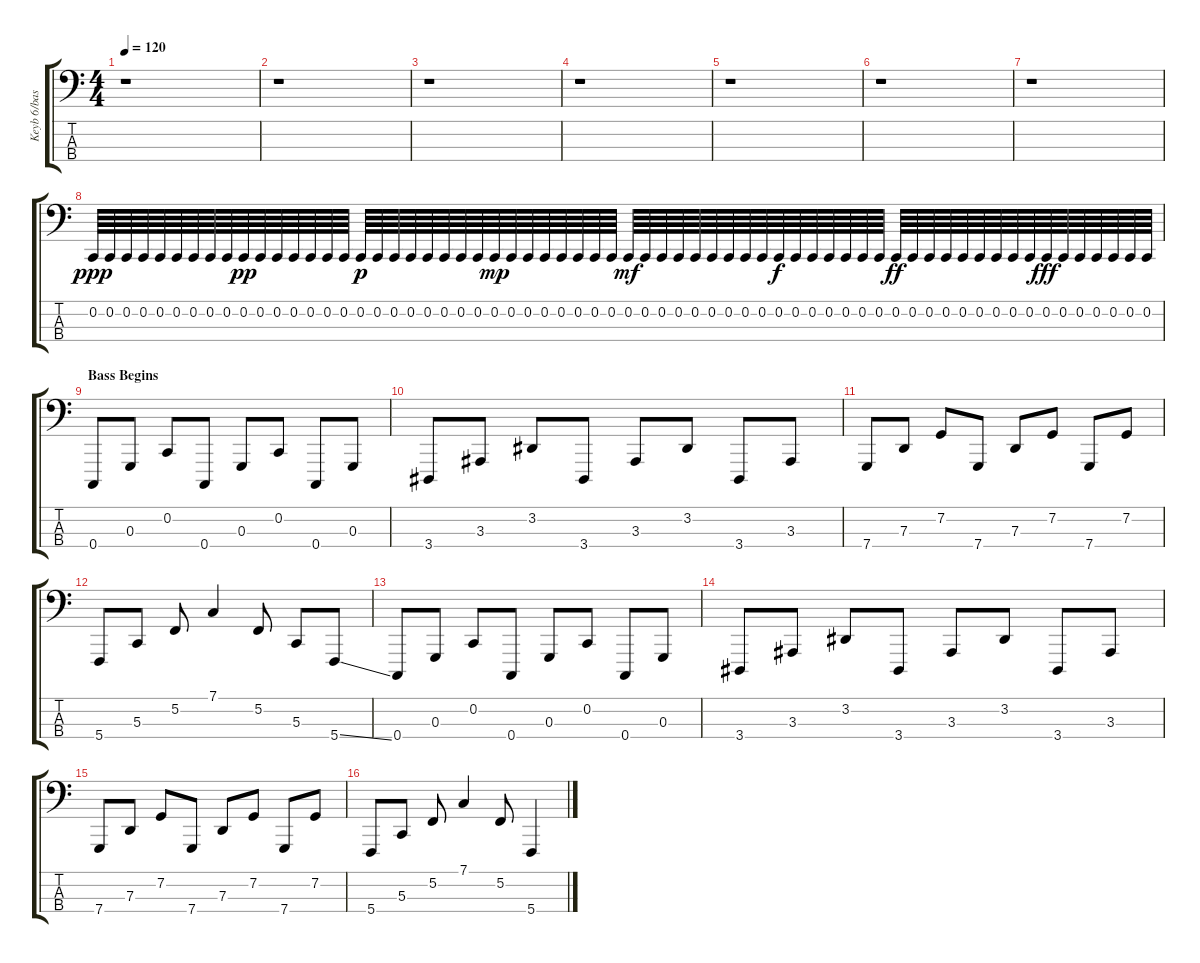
\track ("Keyb 6/bass" "Keyb 6/bas") {instrument timpani}
\staff {score tabs}
\tuning (F2 C2 G1 C1) {hide}
\ts (4 4)
\tempo 120
\clef f4
\ks c
r.1{dy f} |
r.1 |
r.1 |
r.1 |
r.1 |
r.1 |
r.1 |
0.2.64{dy ppp} 0.2.64 0.2.64 0.2.64 0.2.64 0.2.64 0.2.64 0.2.64 0.2.64 0.2.64{dy pp} 0.2.64 0.2.64 0.2.64 0.2.64 0.2.64 0.2.64 0.2.64{dy p} 0.2.64 0.2.64 0.2.64 0.2.64 0.2.64 0.2.64 0.2.64 0.2.64{dy mp} 0.2.64 0.2.64 0.2.64 0.2.64 0.2.64 0.2.64 0.2.64 0.2.64{dy mf} 0.2.64 0.2.64 0.2.64 0.2.64 0.2.64 0.2.64 0.2.64 0.2.64 0.2.64{dy f} 0.2.64 0.2.64 0.2.64 0.2.64 0.2.64 0.2.64 0.2.64{dy ff} 0.2.64 0.2.64 0.2.64 0.2.64 0.2.64 0.2.64 0.2.64 0.2.64 0.2.64{dy fff} 0.2.64 0.2.64 0.2.64 0.2.64 0.2.64 0.2.64 |
\section ("" "Bass Begins")
0.4.8{volume 16 balance 8 instrument electricbassfinger} 0.3.8 0.2.8 0.4.8 0.3.8 0.2.8 0.4.8 0.3.8 |
3.4.8 3.3.8 3.2.8 3.4.8 3.3.8 3.2.8 3.4.8 3.3.8 |
7.4.8 7.3.8 7.2.8 7.4.8 7.3.8 7.2.8 7.4.8 7.2.8 |
5.4.8 5.3.8 5.2.8 7.1.4 5.2.8 5.3.8 5.4{ss}.8 |
0.4.8 0.3.8 0.2.8 0.4.8 0.3.8 0.2.8 0.4.8 0.3.8 |
3.4.8 3.3.8 3.2.8 3.4.8 3.3.8 3.2.8 3.4.8 3.3.8 |
7.4.8 7.3.8 7.2.8 7.4.8 7.3.8 7.2.8 7.4.8 7.2.8 |
5.4.8 5.3.8 5.2.8 7.1.4 5.2.8 5.4{ss}.4
